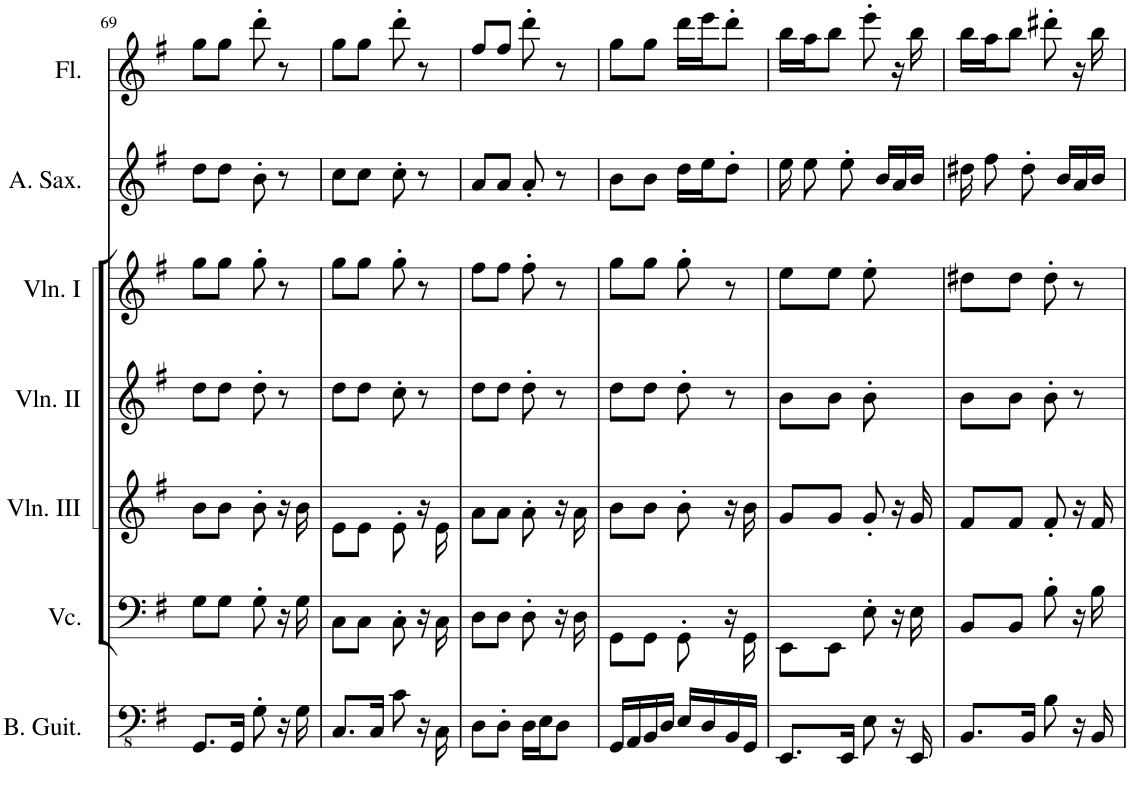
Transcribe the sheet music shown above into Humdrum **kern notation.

**kern	**kern	**kern	**kern	**kern	**kern	**kern
*part7	*part6	*part5	*part4	*part3	*part2	*part1
*staff7	*staff6	*staff5	*staff4	*staff3	*staff2	*staff1
*I"Bass Guitar	*I"Violoncello	*I"Violin III	*I"Violin II	*I"Violin I	*I"Alto Saxophone	*I"Flute
*I'B. Guit.	*I'Vc.	*I'Vln. III	*I'Vln. II	*I'Vln. I	*I'A. Sax.	*I'Fl.
!!LO:PB:g=z
*clefFv4	*clefX	*clefX	*clefG2	*clefG2	*clefG2	*clefX
*	*	*	*	*	*ITrd5c9	*
*k[f#]	*k[f#]	*k[f#]	*k[f#]	*k[f#]	*k[f#]	*k[f#]
*M2/4	*M2/4	*M2/4	*M2/4	*M2/4	*M2/4	*M2/4
=69	=69	=69	=69	=69	=69	=69
8.GGG/L	8ee\L	8b\L	8dd\L	8gg\L	8dd\L	8gg\L
.	8ee\J	8b\J	8dd\J	8gg\J	8dd\J	8gg\J
16GGG/Jk	.	.	.	.	.	.
8GG'\	8ee'\	8b'\	8dd'\	8gg'\	8b'\	8ddd'\
16r	16r	16r	8r	8r	8r	8r
16GG\	16ee\	16b\	.	.	.	.
=70	=70	=70	=70	=70	=70	=70
8.CC/L	8a\L	8e\L	8dd\L	8gg\L	8cc\L	8gg\L
.	8a\J	8e\J	8dd\J	8gg\J	8cc\J	8gg\J
16CC/Jk	.	.	.	.	.	.
8C\	8a'\	8e'\	8cc'\	8gg'\	8cc'\	8ddd'\
16r	16r	16r	8r	8r	8r	8r
16CC\	16a\	16e\	.	.	.	.
=71	=71	=71	=71	=71	=71	=71
8DD\L	8b\L	8a\L	8dd\L	8ff#\L	8a/L	8ff/L
8DD'\J	8b\J	8a\J	8dd\J	8ff#\J	8a/J	8ff/J
16DD\LL	8b'\	8a'\	8dd'\	8ff#'\	8a'/	8ddd'\
16EE\J	.	.	.	.	.	.
8DD\J	16r	16r	8r	8r	8r	8r
.	16b\	16a\	.	.	.	.
=72	=72	=72	=72	=72	=72	=72
16GGG/LL	8e\L	8b\L	8dd\L	8gg\L	8b\L	8gg\L
16AAA/	.	.	.	.	.	.
16BBB/	8e\J	8b\J	8dd\J	8gg\J	8b\J	8gg\J
16DD/JJ	.	.	.	.	.	.
16EE/LL	8e'\	8b'\	8dd'\	8gg'\	16dd\LL	16ddd\LL
16DD/	.	.	.	.	16ee\J	16eee\J
16BBB/	16r	16r	8r	8r	8dd'\J	8ddd'\J
16GGG/JJ	16e\	16b\	.	.	.	.
=73	=73	=73	=73	=73	=73	=73
8.EEE/L	8c\L	8g/L	8b\L	8ee\L	16ee\	16bb\LL
.	.	.	.	.	8ee\	16aa\J
.	8c\J	8g/J	8b\J	8ee\J	.	8bb\J
16EEE/Jk	.	.	.	.	8ee'\	.
8EE\	8cc'\	8g'/	8b'\	8ee'\	.	8eee'\
.	.	.	.	.	16b/LL	.
16r	16r	16r	8ryy	8ryy	16a/	16r
16EEE/	16cc\	16g/	.	.	16b/JJ	16bb\
=74	=74	=74	=74	=74	=74	=74
8.BBB/L	8g/L	8fn/L	8b\L	8dd#X\L	16dd#X\	16bb\LL
.	.	.	.	.	8ff#\	16aa\J
.	8g/J	8f/J	8b\J	8dd#\J	.	8bb\J
16BBB/Jk	.	.	.	.	8dd#'\	.
8BB\	8gg'\	8f'/	8b'\	8dd#'\	.	8ddd#X'\
.	.	.	.	.	16b/LL	.
16r	16r	16r	8r	8r	16a/	16r
16BBB/	16gg\	16f/	.	.	16b/JJ	16bb\
=	=	=	=	=	=	=
*-	*-	*-	*-	*-	*-	*-
